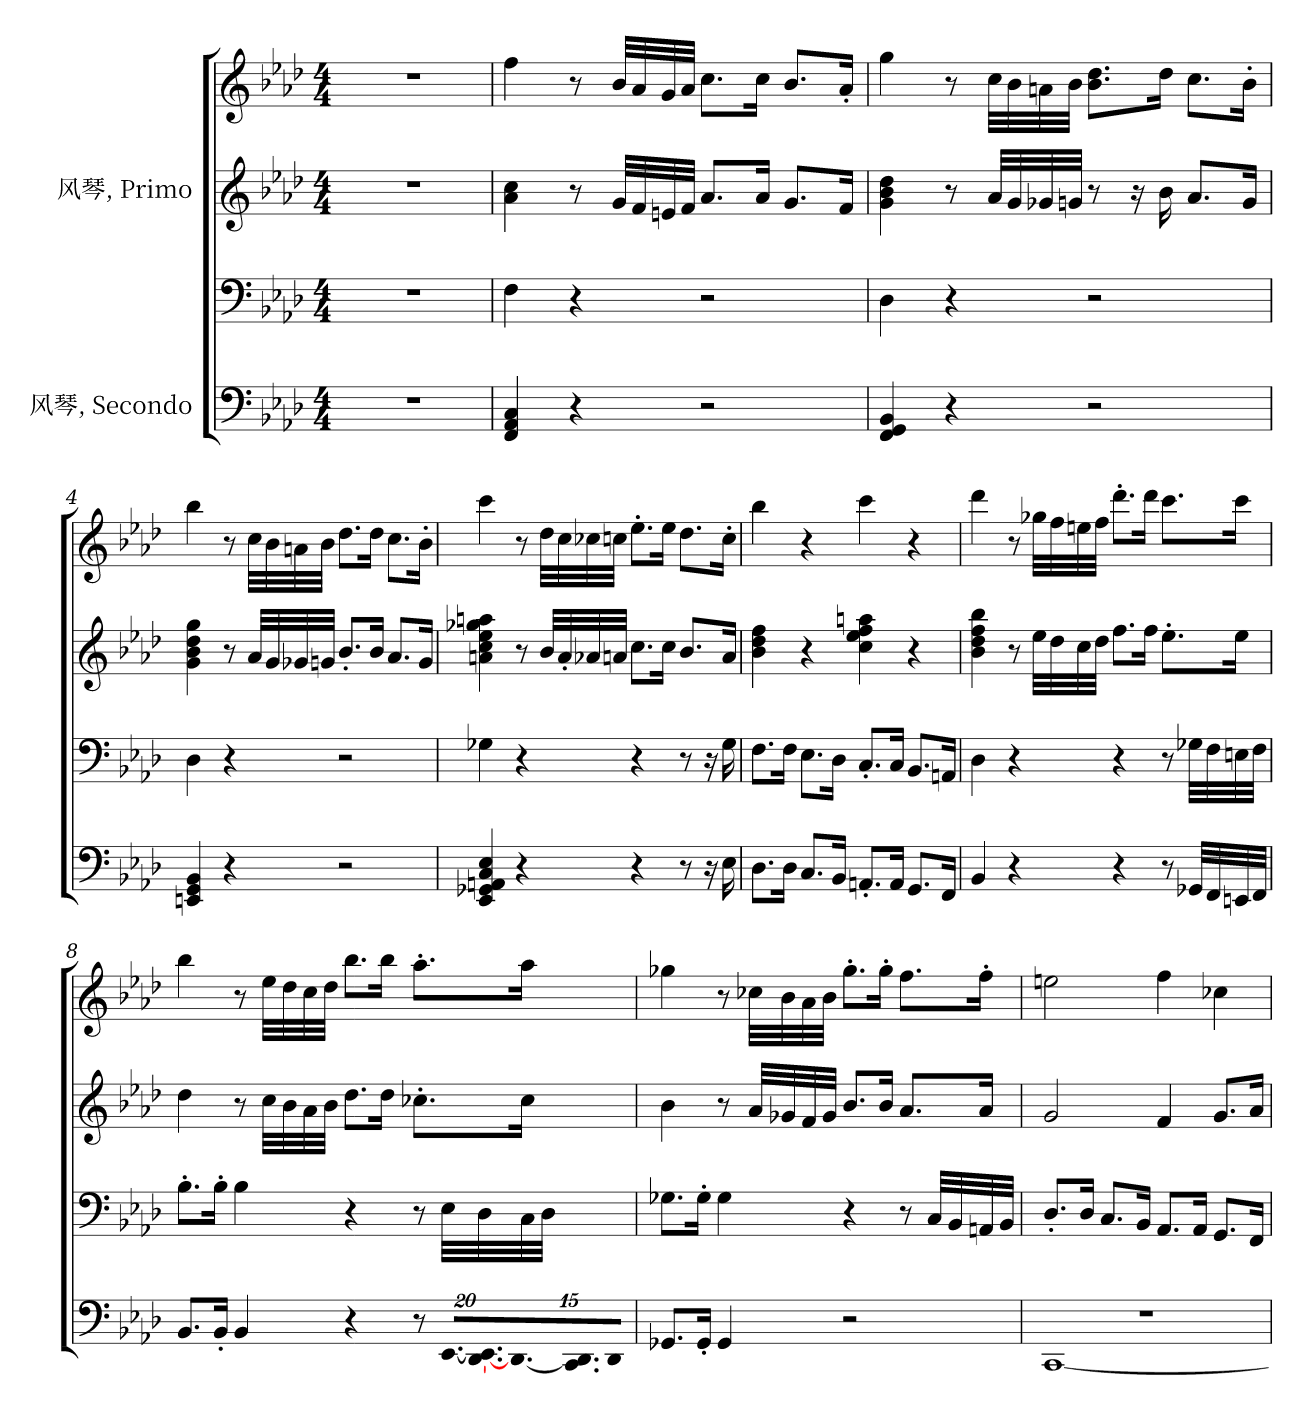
**kern	**kern	**kern	**kern
*part2	*part2	*part1	*part1
*staff4	*staff3	*staff2	*staff1
*I"风琴, Secondo	*	*I"风琴, Primo	*
*clefF4	*clefF4	*clefG2	*clefG2
*k[b-e-a-d-]	*k[b-e-a-d-]	*k[b-e-a-d-]	*k[b-e-a-d-]
*M4/4	*M4/4	*M4/4	*M4/4
*MM110	*MM110	*MM110	*MM110
=1	=1	=1	=1
1r	1r	1r	1r
=2	=2	=2	=2
4FF/ 4AA-/ 4C/	4F\	4a-\ 4cc\	4ff\
4r	4r	8r	8r
.	.	32g/LLL	32b-/LLL
.	.	32f/	32a-/
.	.	32en/	32g/
.	.	32f/JJJ	32a-/JJJ
2r	2r	8.a-/L	8.cc\L
.	.	16a-/Jk	16cc\Jk
.	.	8.g/L	8.b-/L
.	.	16f/Jk	16a-'/Jk
=3	=3	=3	=3
4FF/ 4GG/ 4BB-/	4D-\	4g\ 4b-\ 4dd-\	4gg\
4r	4r	8r	8r
.	.	32a-/LLL	32cc\LLL
.	.	32g/	32b-\
.	.	32g-X/	32an\
.	.	32gn/JJJ	32b-\JJJ
2r	2r	8r	8.b-\ 8.dd-\L
.	.	16r	.
.	.	16b-\	16dd-\Jk
.	.	8.a-/L	8.cc\L
.	.	16g/Jk	16b-'\Jk
!!LO:LB:g=z
=4	=4	=4	=4
4EEn/ 4GG/ 4BB-/	4D-\	4g\ 4b-\ 4dd-\ 4gg\	4bb-\
4r	4r	8r	8r
.	.	32a-/LLL	32cc\LLL
.	.	32g/	32b-\
.	.	32g-X/	32an\
.	.	32gn/JJJ	32b-\JJJ
2r	2r	8.b-'/L	8.dd-\L
.	.	16b-/Jk	16dd-\Jk
.	.	8.a-/L	8.cc\L
.	.	16g/Jk	16b-'\Jk
=5	=5	=5	=5
4EE-/ 4GG-X/ 4AAn/ 4C/ 4E-/	4G-X\	4an\ 4cc\ 4ee-\ 4gg-X\ 4aan\	4ccc\
4r	4r	8r	8r
.	.	32b-/LLL	32dd-\LLL
.	.	32a'/	32cc\
.	.	32a-X/	32cc-X\
.	.	32an/JJJ	32ccn\JJJ
4r	4r	8.cc\L	8.ee-'\L
.	.	16cc\Jk	16ee-\Jk
8r	8r	8.b-/L	8.dd-\L
16r	16r	.	.
16E-\	16G-\	16a/Jk	16cc'\Jk
=6	=6	=6	=6
8.D-\L	8.F\L	4b-\ 4dd-\ 4ff\	4bb-\
16D-\Jk	16F\Jk	.	.
8.C/L	8.E-\L	4r	4r
16BB-/Jk	16D-\Jk	.	.
8.AAn'/L	8.C'/L	4cc\ 4ee-\ 4ff\ 4aan\	4ccc\
16AA/Jk	16C/Jk	.	.
8.GG/L	8.BB-/L	4r	4r
16FF/Jk	16AAn/Jk	.	.
!!LO:LB:g=z
=7	=7	=7	=7
4BB-/	4D-\	4b-\ 4dd-\ 4ff\ 4bb-\	4ddd-\
4r	4r	8r	8r
.	.	32ee-\LLL	32gg-X\LLL
.	.	32dd-\	32ff\
.	.	32cc\	32een\
.	.	32dd-\JJJ	32ff\JJJ
4r	4r	8.ff\L	8.ddd-'\L
.	.	16ff\Jk	16ddd-\Jk
8r	8r	8.ee-'\L	8.ccc\L
32GG-X/LLL	32G-X\LLL	.	.
32FF/	32F\	.	.
32EEn/	32En\	16ee-\Jk	16ccc\Jk
32FF/JJJ	32F\JJJ	.	.
=8	=8	=8	=8
8.BB-/L	8.B-'\L	4dd-\	4bb-\
16BB-'/Jk	16B-'\Jk	.	.
4BB-/	4B-\	8r	8r
.	.	32cc\LLL	32ee-\LLL
.	.	32b-\	32dd-\
.	.	32a-\	32cc\
.	.	32b-\JJJ	32dd-\JJJ
4r	4r	8.dd-\L	8.bb-\L
.	.	16dd-\Jk	16bb-\Jk
8r	8r	8.cc-X'\L	8.aa-'\L
*Xbrackettup	*	*	*
!LO:N:vis=32.	!	!	!
[640%17EE-/LLLL	32E-\LLL	.	.
!LO:N:vis=32.	!	!	!
[640%17DD-/ 640%17EE-/]	.	.	.
.	32D-\	.	.
1920ryy	.	.	.
!LO:N:vis=256.	!	!	!
1920%17DD-/K_	.	.	.
!LO:N:vis=32.	!	!	!
640%17CC/ 640%17DD-/]J	32C\	16cc-\Jk	16aa-\Jk
!LO:N:vis=32	!	!	!
640%23DD-/JJJ	.	.	.
.	32D-\JJJ	.	.
!!LO:PB:g=z
=9	=9	=9	=9
8.GG-X/L	8.G-X\L	4b-\	4gg-X\
16GG-'/Jk	16G-'\Jk	.	.
4GG-/	4G-\	8r	8r
.	.	32a-/LLL	32cc-X\LLL
.	.	32g-X/	32b-\
.	.	32f/	32a-\
.	.	32g-/JJJ	32b-\JJJ
2r	4r	8.b-/L	8.gg-'\L
.	.	16b-/Jk	16gg-'\Jk
.	8r	8.a-/L	8.ff\L
.	32C/LLL	.	.
.	32BB-/	.	.
.	32AAn/	16a-/Jk	16ff'\Jk
.	32BB-/JJJ	.	.
=10	=10	=10	=10
*^	*	*	*
1r	[1CC	8.D-'/L	2g/	2een\
.	.	16D-/Jk	.	.
.	.	8.C/L	.	.
.	.	16BB-/Jk	.	.
.	.	8.AA-/L	4f/	4ff\
.	.	16AA-/Jk	.	.
.	.	8.GG/L	8.g/L	4cc-X\
.	.	16FF/Jk	16a-/Jk	.
*v	*v	*	*	*
=	=	=	=
*-	*-	*-	*-
